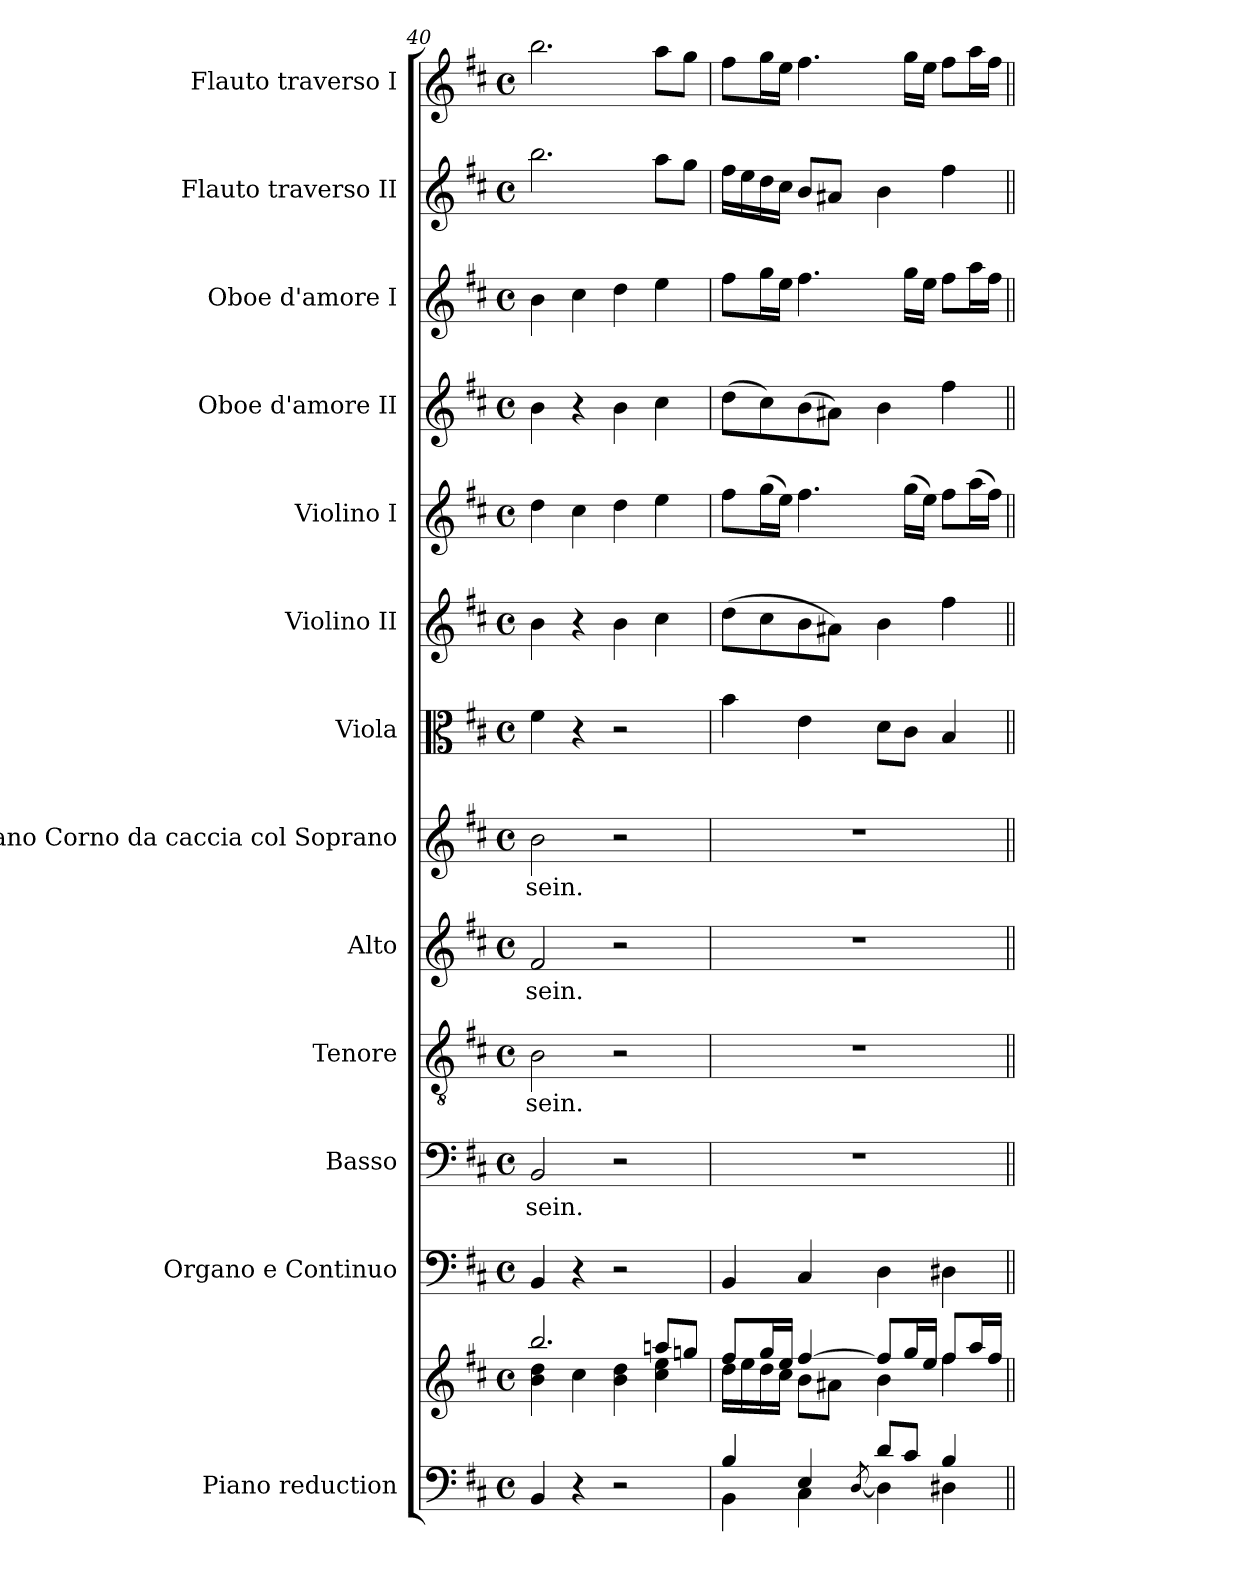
**kern	**kern	**kern	**kern	**text	**kern	**text	**kern	**text	**kern	**text	**kern	**kern	**kern	**kern	**kern	**kern	**kern
*part13	*part13	*part12	*part11	*part11	*part10	*part10	*part9	*part9	*part8	*part8	*part7	*part6	*part5	*part4	*part3	*part2	*part1
*staff14	*staff13	*staff12	*staff11	*staff11	*staff10	*staff10	*staff9	*staff9	*staff8	*staff8	*staff7	*staff6	*staff5	*staff4	*staff3	*staff2	*staff1
*I"Piano reduction	*	*I"Organo e Continuo	*I"Basso	*	*I"Tenore	*	*I"Alto	*	*I"Soprano Corno da caccia col Soprano	*	*I"Viola	*I"Violino II	*I"Violino I	*I"Oboe d'amore II	*I"Oboe d'amore I	*I"Flauto traverso II	*I"Flauto traverso I
*I'Pno	*	*	*	*	*	*	*	*	*	*	*I'Vla	*I'Vln	*I'Vln	*I'Ob	*I'Ob	*I'Fl	*I'Fl
*clefF4	*clefG2	*clefF4	*clefF4	*	*clefGv2	*	*clefG2	*	*clefG2	*	*clefC3	*clefG2	*clefG2	*clefG2	*clefG2	*clefG2	*clefG2
*k[f#c#]	*k[f#c#]	*k[f#c#]	*k[f#c#]	*	*k[f#c#]	*	*k[f#c#]	*	*k[f#c#]	*	*k[f#c#]	*k[f#c#]	*k[f#c#]	*k[f#c#]	*k[f#c#]	*k[f#c#]	*k[f#c#]
*M4/4	*M4/4	*M4/4	*M4/4	*	*M4/4	*	*M4/4	*	*M4/4	*	*M4/4	*M4/4	*M4/4	*M4/4	*M4/4	*M4/4	*M4/4
*met(c)	*met(c)	*met(c)	*met(c)	*	*met(c)	*	*met(c)	*	*met(c)	*	*met(c)	*met(c)	*met(c)	*met(c)	*met(c)	*met(c)	*met(c)
=40	=40	=40	=40	=40	=40	=40	=40	=40	=40	=40	=40	=40	=40	=40	=40	=40	=40
*	*^	*	*	*	*	*	*	*	*	*	*	*	*	*	*	*	*
!	!	!	!	!	!LO:LY:b	!	!LO:LY:b	!	!LO:LY:b	!	!LO:LY:b	!	!	!	!	!	!	!
4BB/	2.bb/	4b\ 4dd\	4BB/	2BB/	sein.	2B\	sein.	2f#/	sein.	2b\	sein.	4f#\	4b\	4dd\	4b\	4b\	2.bb\	2.bb\
4r	.	4cc#\	4r	.	.	.	.	.	.	.	.	4r	4r	4cc#\	4r	4cc#\	.	.
2r	.	4b\ 4dd\	2r	2r	.	2r	.	2r	.	2r	.	2r	4b\	4dd\	4b\	4dd\	.	.
.	8aan/L	4cc#\ 4ee\	.	.	.	.	.	.	.	.	.	.	4cc#\	4ee\	4cc#\	4ee\	8aa\L	8aa\L
.	8ggn/J	.	.	.	.	.	.	.	.	.	.	.	.	.	.	.	8gg\J	8gg\J
=41	=41	=41	=41	=41	=41	=41	=41	=41	=41	=41	=41	=41	=41	=41	=41	=41	=41	=41
*^	*	*	*	*	*	*	*	*	*	*	*	*	*	*	*	*	*	*
4B/	4BB\	8ff#/L	16dd\LL	4BB/	1r	.	1r	.	1r	.	1r	.	4b\	(>8dd\L	8ff#\L	(>8dd\L	8ff#\L	16ff#\LL	8ff#\L
.	.	.	16ee\	.	.	.	.	.	.	.	.	.	.	.	.	.	.	16ee\	.
.	.	16gg/L	16dd\	.	.	.	.	.	.	.	.	.	.	8cc#\	(>16gg\L	8cc#\)	16gg\L	16dd\	16gg\L
.	.	16ee/JJ	16cc#\JJ	.	.	.	.	.	.	.	.	.	.	.	16ee\JJ)	.	16ee\JJ	16cc#\JJ	16ee\JJ
4E/	4C#\	[4ff#/	8b\L	4C#/	.	.	.	.	.	.	.	.	4e\	8b\	4.ff#\	(>8b\	4.ff#\	8b/L	4.ff#\
.	.	.	8a#X\J	.	.	.	.	.	.	.	.	.	.	8a#X\J)	.	8a#X\J)	.	8a#X/J	.
.	[8qD/	.	.	.	.	.	.	.	.	.	.	.	.	.	.	.	.	.	.
8d/L	4D\]	8ff#/L]	4b\	4D\	.	.	.	.	.	.	.	.	8d\L	4b\	.	4b\	.	4b\	.
8c#/J	.	16gg/L	.	.	.	.	.	.	.	.	.	.	8c#\J	.	(>16gg\LL	.	16gg\LL	.	16gg\LL
.	.	16ee/JJ	.	.	.	.	.	.	.	.	.	.	.	.	16ee\JJ)	.	16ee\JJ	.	16ee\JJ
4B/	4D#X\	8ff#/L	4ff#\	4D#X\	.	.	.	.	.	.	.	.	4B/	4ff#\	8ff#\L	4ff#\	8ff#\L	4ff#\	8ff#\L
.	.	16aa/L	.	.	.	.	.	.	.	.	.	.	.	.	(>16aa\L	.	16aa\L	.	16aa\L
.	.	16ff#/JJ	.	.	.	.	.	.	.	.	.	.	.	.	16ff#\JJ)	.	16ff#\JJ	.	16ff#\JJ
*v	*v	*	*	*	*	*	*	*	*	*	*	*	*	*	*	*	*	*	*
*	*v	*v	*	*	*	*	*	*	*	*	*	*	*	*	*	*	*	*
=||	=||	=||	=||	=||	=||	=||	=||	=||	=||	=||	=||	=||	=||	=||	=||	=||	=||
*-	*-	*-	*-	*-	*-	*-	*-	*-	*-	*-	*-	*-	*-	*-	*-	*-	*-
